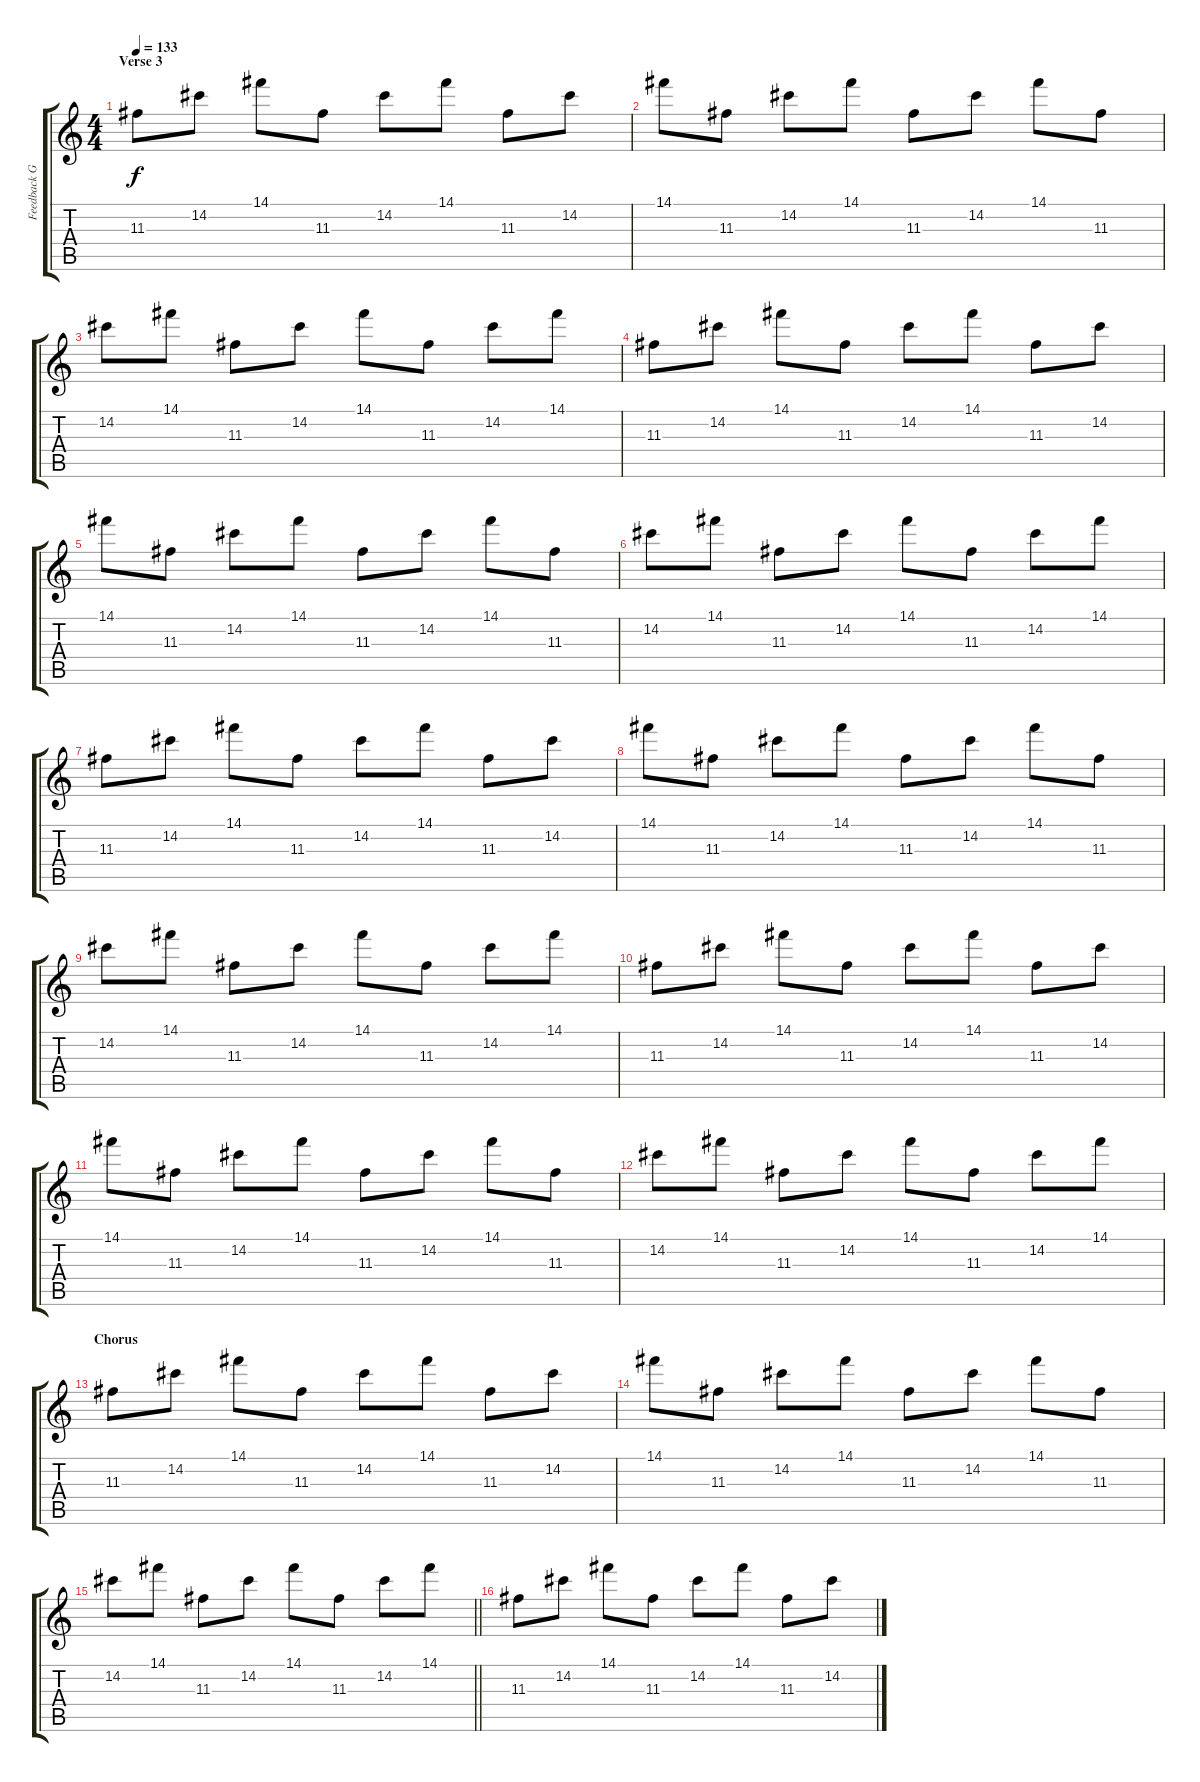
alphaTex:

\track ("Feedback Guitar [Rick Nielsen]" "Feedback G") {instrument distortionguitar}
\staff {score tabs}
\tuning (E4 B3 G3 D3 A2 E2) {hide}
\ts (4 4)
\section ("" "Verse 3")
\tempo 133
\clef g2
\ks c
11.3.8{dy f} 14.2.8 14.1.8 11.3.8 14.2.8 14.1.8 11.3.8 14.2.8 |
14.1.8 11.3.8 14.2.8 14.1.8 11.3.8 14.2.8 14.1.8 11.3.8 |
14.2.8 14.1.8 11.3.8 14.2.8 14.1.8 11.3.8 14.2.8 14.1.8 |
11.3.8 14.2.8 14.1.8 11.3.8 14.2.8 14.1.8 11.3.8 14.2.8 |
14.1.8 11.3.8 14.2.8 14.1.8 11.3.8 14.2.8 14.1.8 11.3.8 |
14.2.8 14.1.8 11.3.8 14.2.8 14.1.8 11.3.8 14.2.8 14.1.8 |
11.3.8 14.2.8 14.1.8 11.3.8 14.2.8 14.1.8 11.3.8 14.2.8 |
14.1.8 11.3.8 14.2.8 14.1.8 11.3.8 14.2.8 14.1.8 11.3.8 |
14.2.8 14.1.8 11.3.8 14.2.8 14.1.8 11.3.8 14.2.8 14.1.8 |
11.3.8 14.2.8 14.1.8 11.3.8 14.2.8 14.1.8 11.3.8 14.2.8 |
14.1.8 11.3.8 14.2.8 14.1.8 11.3.8 14.2.8 14.1.8 11.3.8 |
14.2.8 14.1.8 11.3.8 14.2.8 14.1.8 11.3.8 14.2.8 14.1.8 |
\section ("" "Chorus")
11.3.8 14.2.8 14.1.8 11.3.8 14.2.8 14.1.8 11.3.8 14.2.8 |
14.1.8 11.3.8 14.2.8 14.1.8 11.3.8 14.2.8 14.1.8 11.3.8 |
\barLineRight lightlight
14.2.8 14.1.8 11.3.8 14.2.8 14.1.8 11.3.8 14.2.8 14.1.8 |
11.3.8 14.2.8 14.1.8 11.3.8 14.2.8 14.1.8 11.3.8 14.2.8
